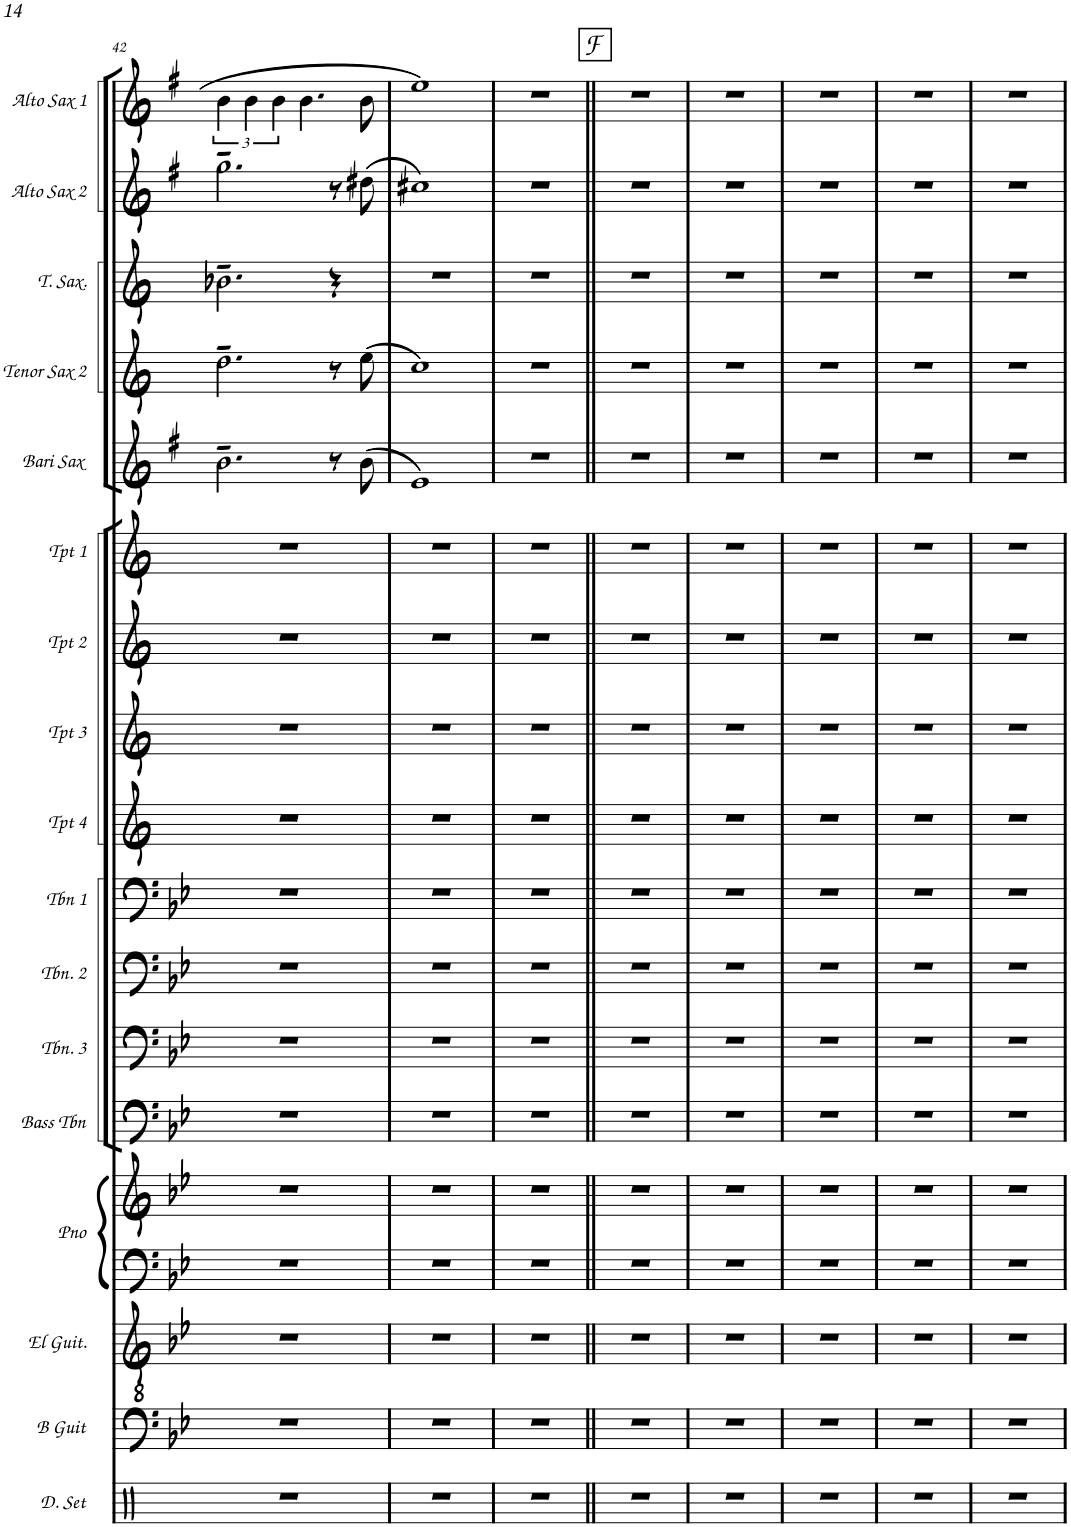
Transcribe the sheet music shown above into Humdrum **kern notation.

**kern	**kern	**kern	**kern	**kern	**kern	**kern	**kern	**kern	**kern	**kern	**kern	**kern	**kern	**kern	**kern	**kern	**kern
*part17	*part16	*part15	*part14	*part14	*part13	*part12	*part11	*part10	*part9	*part8	*part7	*part6	*part5	*part4	*part3	*part2	*part1
*staff18	*staff17	*staff16	*staff15	*staff14	*staff13	*staff12	*staff11	*staff10	*staff9	*staff8	*staff7	*staff6	*staff5	*staff4	*staff3	*staff2	*staff1
*I"Drumset	*I"Bass Guitar	*I"Electric Guitar	*I"Piano	*	*I"Bass Trombone	*I"Trombone 3	*I"Trombone 2	*I"Trombone 1	*I"Trumpet 4	*I"Trumpet 3	*I"Trumpet 2	*I"Trumpet 1	*I"Bari Sax	*I"Tenor Sax 2	*I"Tenor Sax 1	*I"Alto Sax 2	*I"Alto Sax 1
*I'D. Set	*I'B Guit	*I'El Guit.	*I'Pno	*	*I'Bass Tbn	*I'Tbn. 3	*I'Tbn. 2	*I'Tbn 1	*I'Tpt 4	*I'Tpt 3	*I'Tpt 2	*I'Tpt 1	*I'Bari Sax	*I'Tenor Sax 2	*I'Tenor Sax 1	*I'Alto Sax 2	*I'Alto Sax 1
!!LO:PB:g=z
*clefX	*clefF4	*clefGv2	*clefF4	*clefG2	*clefF4	*clefF4	*clefF4	*clefF4	*clefG2	*clefG2	*clefG2	*clefG2	*clefG2	*clefG2	*clefG2	*clefG2	*clefG2
*	*Trd7c12	*	*	*	*	*	*	*	*Trd1c2	*Trd1c2	*Trd1c2	*Trd1c2	*Trd12c21	*Trd8c14	*Trd8c14	*Trd5c9	*Trd5c9
*k[]	*k[b-e-]	*k[b-e-]	*k[b-e-]	*k[b-e-]	*k[b-e-]	*k[b-e-]	*k[b-e-]	*k[b-e-]	*k[]	*k[]	*k[]	*k[]	*k[f#]	*k[]	*k[]	*k[f#]	*k[f#]
*M4/4	*M4/4	*M4/4	*M4/4	*M4/4	*M4/4	*M4/4	*M4/4	*M4/4	*M4/4	*M4/4	*M4/4	*M4/4	*M4/4	*M4/4	*M4/4	*M4/4	*M4/4
=42	=42	=42	=42	=42	=42	=42	=42	=42	=42	=42	=42	=42	=42	=42	=42	=42	=42
1r	1r	1r	1r	1r	1r	1r	1r	1r	1r	1r	1r	1r	2.b~\	2.dd~\	2.b-X~\	2.gg~\	6b\
.	.	.	.	.	.	.	.	.	.	.	.	.	.	.	.	.	6b\
.	.	.	.	.	.	.	.	.	.	.	.	.	.	.	.	.	6b\
.	.	.	.	.	.	.	.	.	.	.	.	.	.	.	.	.	4.b\
.	.	.	.	.	.	.	.	.	.	.	.	.	8r	8r	4r	8r	.
.	.	.	.	.	.	.	.	.	.	.	.	.	(8b\	(8ee\	.	(8dd#X\	8b\
=43	=43	=43	=43	=43	=43	=43	=43	=43	=43	=43	=43	=43	=43	=43	=43	=43	=43
1r	1r	1r	1r	1r	1r	1r	1r	1r	1r	1r	1r	1r	1e)	1cc)	1r	1cc#X)	1ee
=44	=44	=44	=44	=44	=44	=44	=44	=44	=44	=44	=44	=44	=44	=44	=44	=44	=44
1r	1r	1r	1r	1r	1r	1r	1r	1r	1r	1r	1r	1r	1r	1r	1r	1r	1r
!!LO:REH:place=s1:a:B:cj:fs=14:t=F
=45||	=45||	=45||	=45||	=45||	=45||	=45||	=45||	=45||	=45||	=45||	=45||	=45||	=45||	=45||	=45||	=45||	=45||
1r	1r	1r	1r	1r	1r	1r	1r	1r	1r	1r	1r	1r	1r	1r	1r	1r	1r
=46	=46	=46	=46	=46	=46	=46	=46	=46	=46	=46	=46	=46	=46	=46	=46	=46	=46
1r	1r	1r	1r	1r	1r	1r	1r	1r	1r	1r	1r	1r	1r	1r	1r	1r	1r
=47	=47	=47	=47	=47	=47	=47	=47	=47	=47	=47	=47	=47	=47	=47	=47	=47	=47
1r	1r	1r	1r	1r	1r	1r	1r	1r	1r	1r	1r	1r	1r	1r	1r	1r	1r
=48	=48	=48	=48	=48	=48	=48	=48	=48	=48	=48	=48	=48	=48	=48	=48	=48	=48
1r	1r	1r	1r	1r	1r	1r	1r	1r	1r	1r	1r	1r	1r	1r	1r	1r	1r
=49	=49	=49	=49	=49	=49	=49	=49	=49	=49	=49	=49	=49	=49	=49	=49	=49	=49
1r	1r	1r	1r	1r	1r	1r	1r	1r	1r	1r	1r	1r	1r	1r	1r	1r	1r
=	=	=	=	=	=	=	=	=	=	=	=	=	=	=	=	=	=
*-	*-	*-	*-	*-	*-	*-	*-	*-	*-	*-	*-	*-	*-	*-	*-	*-	*-
